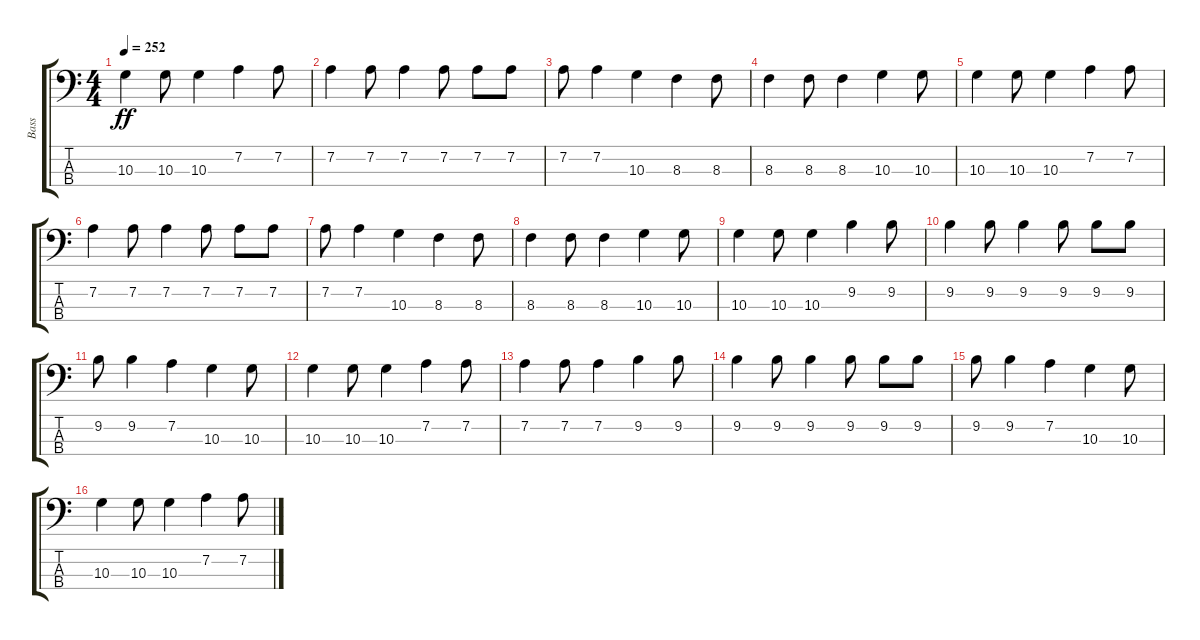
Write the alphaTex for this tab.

\track ("Bass" "Bass") {instrument electricbassfinger}
\staff {score tabs}
\tuning (G2 D2 A1 E1) {hide}
\ts (4 4)
\tempo 252
\clef f4
\ks c
10.3.4{dy ff} 10.3.8 10.3.4 7.2.4 7.2.8 |
7.2.4 7.2.8 7.2.4 7.2.8 7.2.8 7.2.8 |
7.2.8 7.2.4 10.3.4 8.3.4 8.3.8 |
8.3.4 8.3.8 8.3.4 10.3.4 10.3.8 |
10.3.4 10.3.8 10.3.4 7.2.4 7.2.8 |
7.2.4 7.2.8 7.2.4 7.2.8 7.2.8 7.2.8 |
7.2.8 7.2.4 10.3.4 8.3.4 8.3.8 |
8.3.4 8.3.8 8.3.4 10.3.4 10.3.8 |
10.3.4 10.3.8 10.3.4 9.2.4 9.2.8 |
9.2.4 9.2.8 9.2.4 9.2.8 9.2.8 9.2.8 |
9.2.8 9.2.4 7.2.4 10.3.4 10.3.8 |
10.3.4 10.3.8 10.3.4 7.2.4 7.2.8 |
7.2.4 7.2.8 7.2.4 9.2.4 9.2.8 |
9.2.4 9.2.8 9.2.4 9.2.8 9.2.8 9.2.8 |
9.2.8 9.2.4 7.2.4 10.3.4 10.3.8 |
10.3.4 10.3.8 10.3.4 7.2.4 7.2.8
